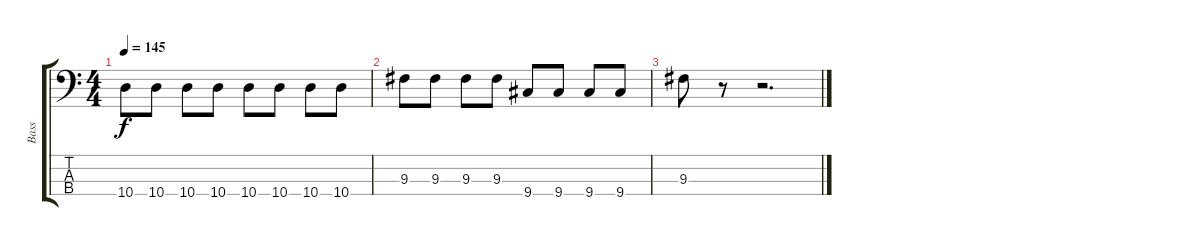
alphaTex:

\track ("Bass" "Bass") {instrument electricbassfinger}
\staff {score tabs}
\tuning (G2 D2 A1 E1) {hide}
\ts (4 4)
\tempo 145
\clef f4
\ks c
10.4.8{dy f} 10.4.8 10.4.8 10.4.8 10.4.8 10.4.8 10.4.8 10.4.8 |
9.3.8 9.3.8 9.3.8 9.3.8 9.4.8 9.4.8 9.4.8 9.4.8 |
9.3.8 r.8 r.2{d}
